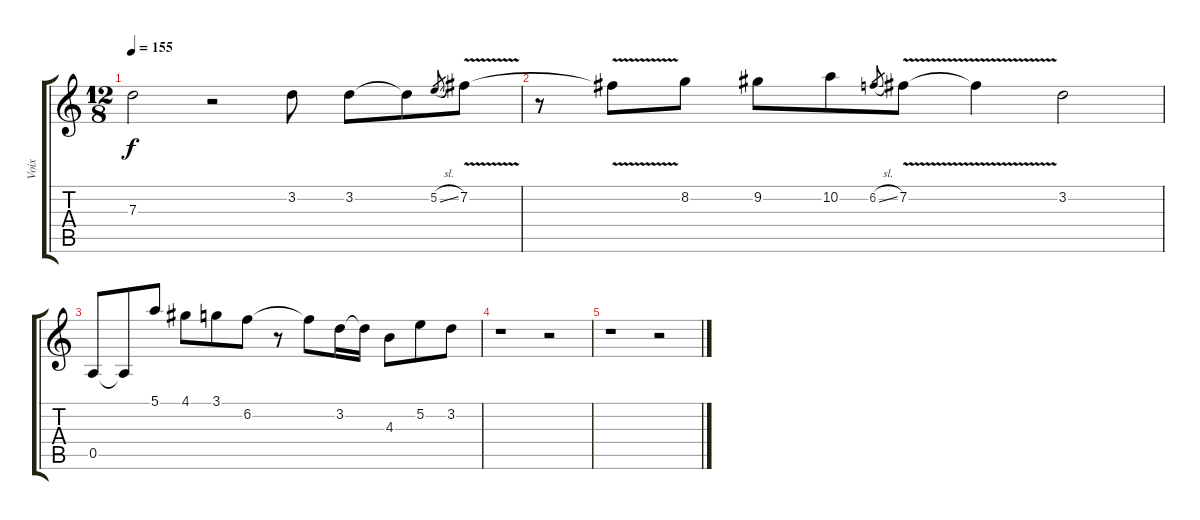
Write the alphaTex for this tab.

\track ("Voix" "Voix") {instrument electricguitarjazz}
\staff {score tabs}
\tuning (E4 B3 G3 D3 A2 E2) {hide}
\ts (12 8)
\tempo 155
\clef g2
\ks c
7.3{t}.2{dy f} r.2 3.2.8 3.2.8 3.2{t}.8 5.2{sl}.8{gr} 7.2{v}.8 |
r.8 7.2{t}.8 8.2.8 9.2.8 10.2.8 6.2{sl}.8{gr} 7.2{v}.8 7.2{t}.4 3.2.2 |
0.5.8 0.5{t}.8 5.1.8 4.1.8 3.1.8 6.2.8 r.8 6.2{t}.8 3.2.16 3.2{t}.16 4.3.8 5.2.8 3.2.8 |
r.1 r.2 |
r.1 r.2
